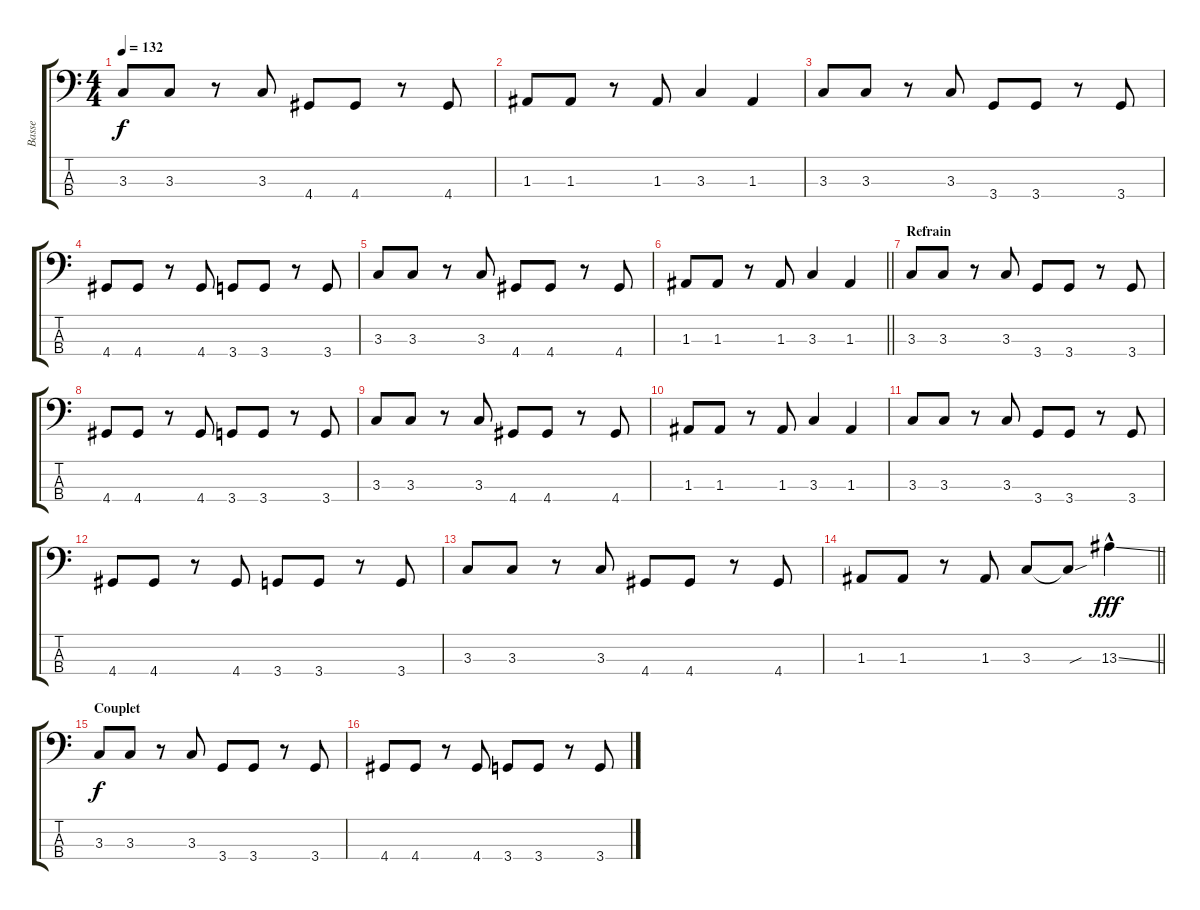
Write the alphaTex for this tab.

\track ("Basse" "Basse") {instrument electricbassfinger}
\staff {score tabs}
\tuning (G2 D2 A1 E1) {hide}
\ts (4 4)
\tempo 132
\clef f4
\ks c
3.3.8{dy f} 3.3.8 r.8 3.3.8 4.4.8 4.4.8 r.8 4.4.8 |
1.3.8 1.3.8 r.8 1.3.8 3.3.4 1.3.4 |
3.3.8 3.3.8 r.8 3.3.8 3.4.8 3.4.8 r.8 3.4.8 |
4.4.8 4.4.8 r.8 4.4.8 3.4.8 3.4.8 r.8 3.4.8 |
3.3.8 3.3.8 r.8 3.3.8 4.4.8 4.4.8 r.8 4.4.8 |
\barLineRight lightlight
1.3.8 1.3.8 r.8 1.3.8 3.3.4 1.3.4 |
\section ("" "Refrain")
3.3.8 3.3.8 r.8 3.3.8 3.4.8 3.4.8 r.8 3.4.8 |
4.4.8 4.4.8 r.8 4.4.8 3.4.8 3.4.8 r.8 3.4.8 |
3.3.8 3.3.8 r.8 3.3.8 4.4.8 4.4.8 r.8 4.4.8 |
1.3.8 1.3.8 r.8 1.3.8 3.3.4 1.3.4 |
3.3.8 3.3.8 r.8 3.3.8 3.4.8 3.4.8 r.8 3.4.8 |
4.4.8 4.4.8 r.8 4.4.8 3.4.8 3.4.8 r.8 3.4.8 |
3.3.8 3.3.8 r.8 3.3.8 4.4.8 4.4.8 r.8 4.4.8 |
\barLineRight lightlight
1.3.8 1.3.8 r.8 1.3.8 3.3.8 3.3{sou t}.8 13.3{ss hac}.4{dy fff} |
\section ("" "Couplet")
3.3.8{dy f} 3.3.8 r.8 3.3.8 3.4.8 3.4.8 r.8 3.4.8 |
4.4.8 4.4.8 r.8 4.4.8 3.4.8 3.4.8 r.8 3.4.8
